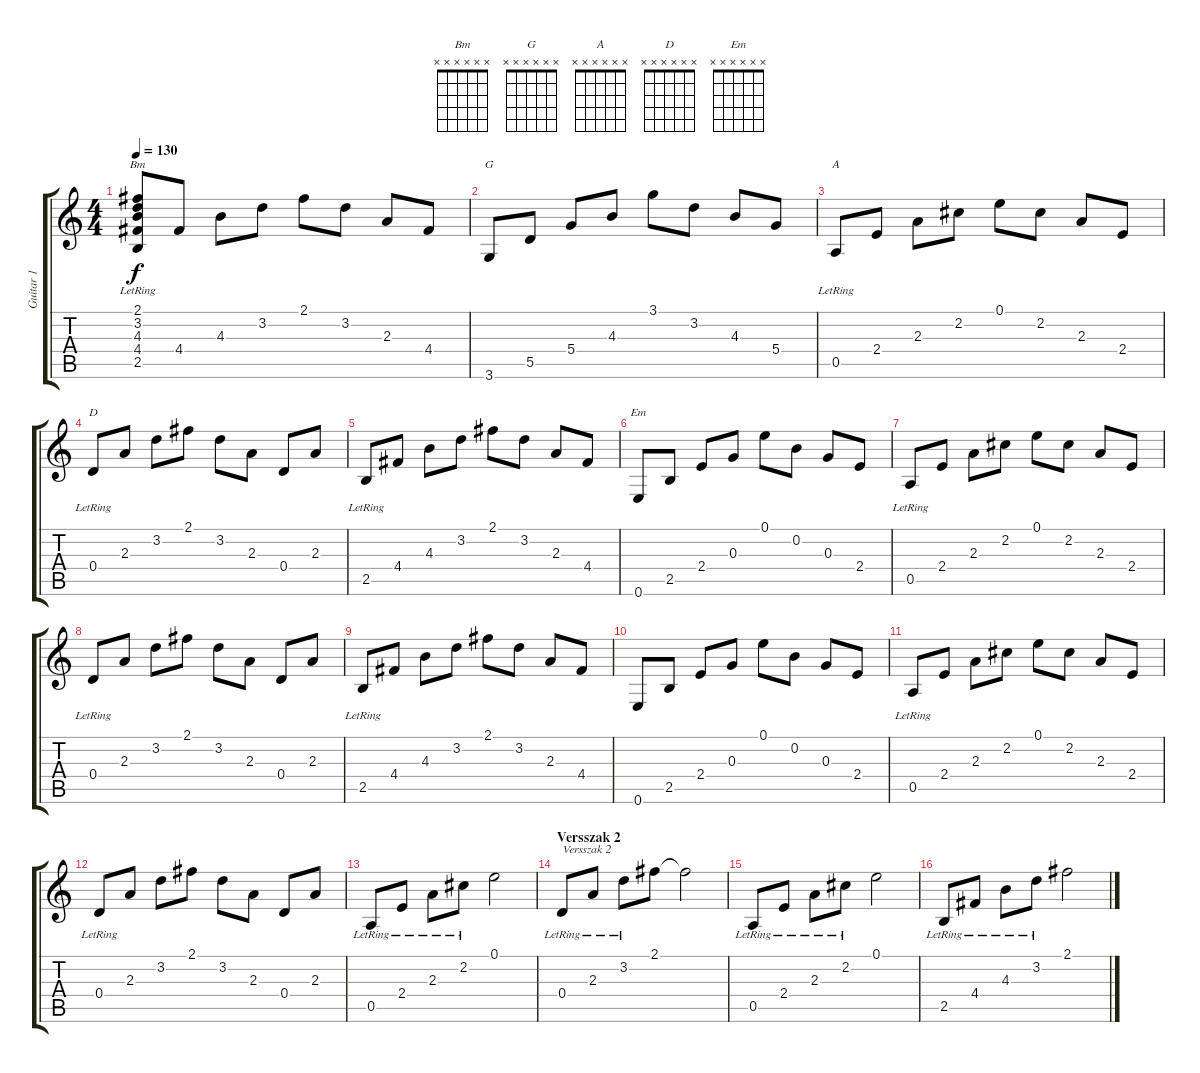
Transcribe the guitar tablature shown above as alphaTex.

\track ("Guitar 1" "Guitar 1") {instrument electricguitarclean}
\staff {score tabs}
\tuning (E4 B3 G3 D3 A2 E2) {hide}
\chord ("Bm" x x x x x x)
\chord ("G" x x x x x x)
\chord ("A" x x x x x x)
\chord ("D" x x x x x x)
\chord ("Em" x x x x x x)
\ts (4 4)
\tempo 130
\clef g2
\ks c
(2.1{lr} 3.2{lr} 4.3{lr} 4.4{lr} 2.5{lr}).8{ch "Bm" dy f} 4.4.8 4.3.8 3.2.8 2.1.8 3.2.8 2.3.8 4.4.8 |
3.6.8{ch "G"} 5.5.8 5.4.8 4.3.8 3.1.8 3.2.8 4.3.8 5.4.8 |
0.5{lr}.8{ch "A"} 2.4.8 2.3.8 2.2.8 0.1.8 2.2.8 2.3.8 2.4.8 |
0.4{lr}.8{ch "D"} 2.3.8 3.2.8 2.1.8 3.2.8 2.3.8 0.4.8 2.3.8 |
2.5{lr}.8 4.4.8 4.3.8 3.2.8 2.1.8 3.2.8 2.3.8 4.4.8 |
0.6.8{ch "Em"} 2.5.8 2.4.8 0.3.8 0.1.8 0.2.8 0.3.8 2.4.8 |
0.5{lr}.8 2.4.8 2.3.8 2.2.8 0.1.8 2.2.8 2.3.8 2.4.8 |
0.4{lr}.8 2.3.8 3.2.8 2.1.8 3.2.8 2.3.8 0.4.8 2.3.8 |
2.5{lr}.8 4.4.8 4.3.8 3.2.8 2.1.8 3.2.8 2.3.8 4.4.8 |
0.6.8 2.5.8 2.4.8 0.3.8 0.1.8 0.2.8 0.3.8 2.4.8 |
0.5{lr}.8 2.4.8 2.3.8 2.2.8 0.1.8 2.2.8 2.3.8 2.4.8 |
0.4{lr}.8 2.3.8 3.2.8 2.1.8 3.2.8 2.3.8 0.4.8 2.3.8 |
0.5{lr}.8 2.4{lr}.8 2.3{lr}.8 2.2{lr}.8 0.1.2 |
\section ("" "Versszak 2")
0.4{lr}.8{txt "Versszak 2"} 2.3{lr}.8 3.2{lr}.8 2.1.8 2.1{t}.2 |
0.5{lr}.8 2.4{lr}.8 2.3{lr}.8 2.2{lr}.8 0.1.2 |
2.5{lr}.8 4.4{lr}.8 4.3{lr}.8 3.2{lr}.8 2.1.2
